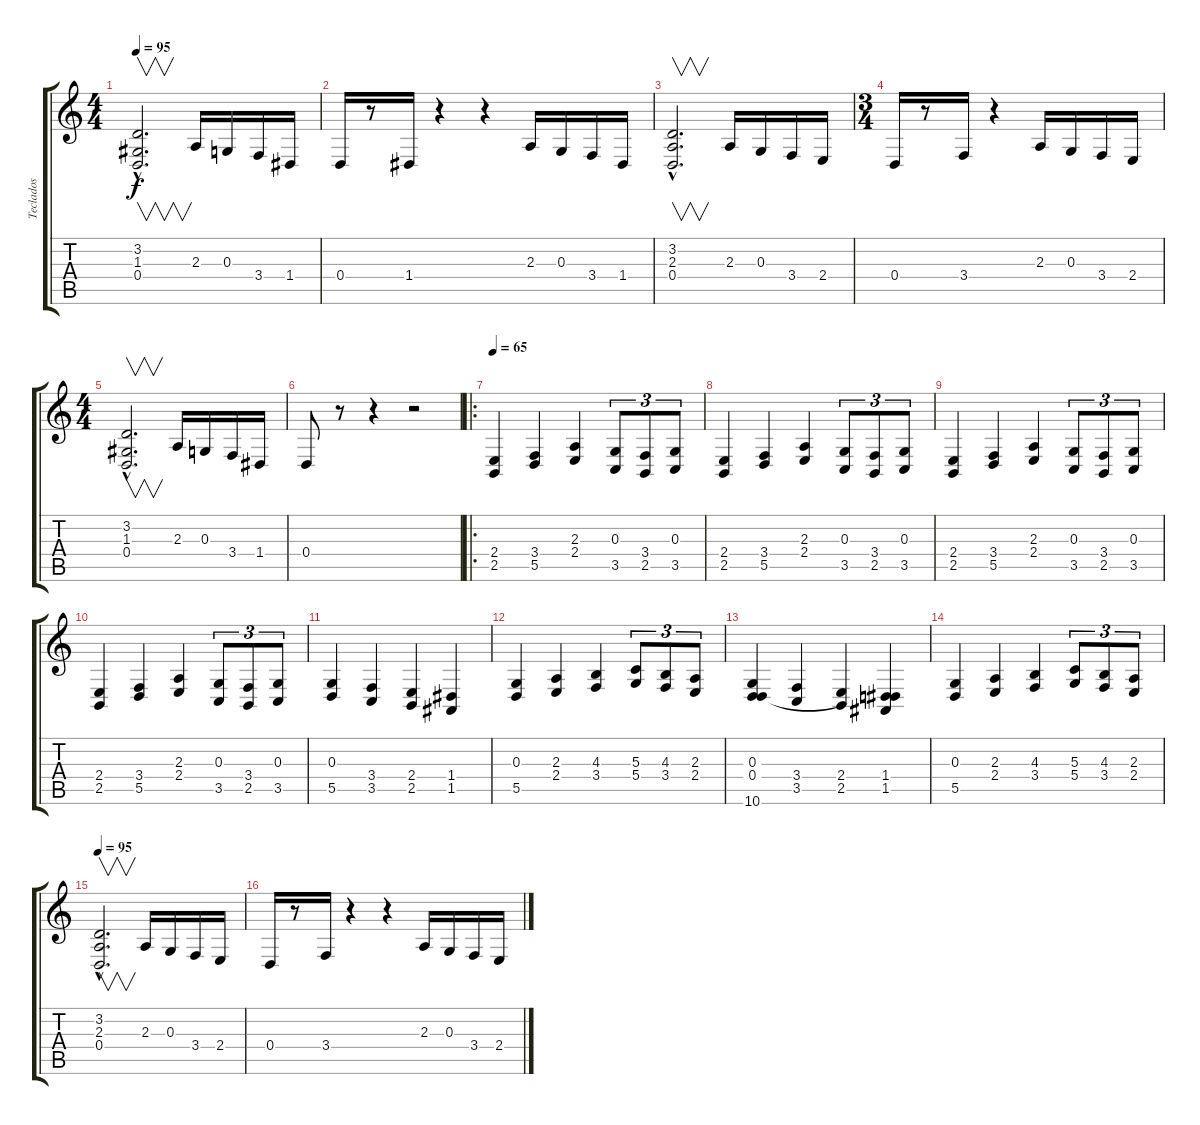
\track ("Teclados" "Teclados") {instrument synthbrass1}
\staff {score tabs}
\tuning (E4 B3 G3 D3 A2 E2) {hide}
\ts (4 4)
\tempo 95
\clef g2
\ks c
(3.2{hac} 1.3{hac} 0.4{hac}).2{v d dy f} 2.3.16 0.3.16 3.4.16 1.4.16 |
0.4.16 r.8 1.4.16 r.4 r.4 2.3.16 0.3.16 3.4.16 1.4.16 |
(3.2{hac} 2.3{hac} 0.4{hac}).2{v d} 2.3.16 0.3.16 3.4.16 2.4.16 |
\ts (3 4)
0.4.16 r.8 3.4.16 r.4 2.3.16 0.3.16 3.4.16 2.4.16 |
\ts (4 4)
(3.2{hac} 1.3{hac} 0.4{hac}).2{v d} 2.3.16 0.3.16 3.4.16 1.4.16 |
0.4.8 r.8 r.4 r.2 |
\ro
\tempo 65
(2.4 2.5).4{instrument stringensemble1} (3.4 5.5).4 (2.3 2.4).4 (0.3 3.5).8{tu (3 2)} (3.4 2.5).8{tu (3 2)} (0.3 3.5).8{tu (3 2)} |
(2.4 2.5).4{instrument stringensemble1} (3.4 5.5).4 (2.3 2.4).4 (0.3 3.5).8{tu (3 2)} (3.4 2.5).8{tu (3 2)} (0.3 3.5).8{tu (3 2)} |
(2.4 2.5).4{instrument stringensemble1} (3.4 5.5).4 (2.3 2.4).4 (0.3 3.5).8{tu (3 2)} (3.4 2.5).8{tu (3 2)} (0.3 3.5).8{tu (3 2)} |
(2.4 2.5).4{instrument stringensemble1} (3.4 5.5).4 (2.3 2.4).4 (0.3 3.5).8{tu (3 2)} (3.4 2.5).8{tu (3 2)} (0.3 3.5).8{tu (3 2)} |
(0.3 5.5).4 (3.4 3.5).4 (2.4 2.5).4 (1.4 1.5).4 |
(0.3 5.5).4 (2.3 2.4).4 (4.3 3.4).4 (5.3 5.4).8{tu (3 2)} (4.3 3.4).8{tu (3 2)} (2.3 2.4).8{tu (3 2)} |
(0.3 0.4 10.6).4 (3.4 3.5).4 (2.4 2.5).4 (1.4 1.5 10.6{t}).4 |
(0.3 5.5).4 (2.3 2.4).4 (4.3 3.4).4 (5.3 5.4).8{tu (3 2)} (4.3 3.4).8{tu (3 2)} (2.3 2.4).8{tu (3 2)} |
\tempo 95
(3.2{hac} 2.3{hac} 0.4{hac}).2{v d instrument synthbrass1} 2.3.16 0.3.16 3.4.16 2.4.16 |
0.4.16 r.8 3.4.16 r.4 r.4 2.3.16 0.3.16 3.4.16 2.4.16
